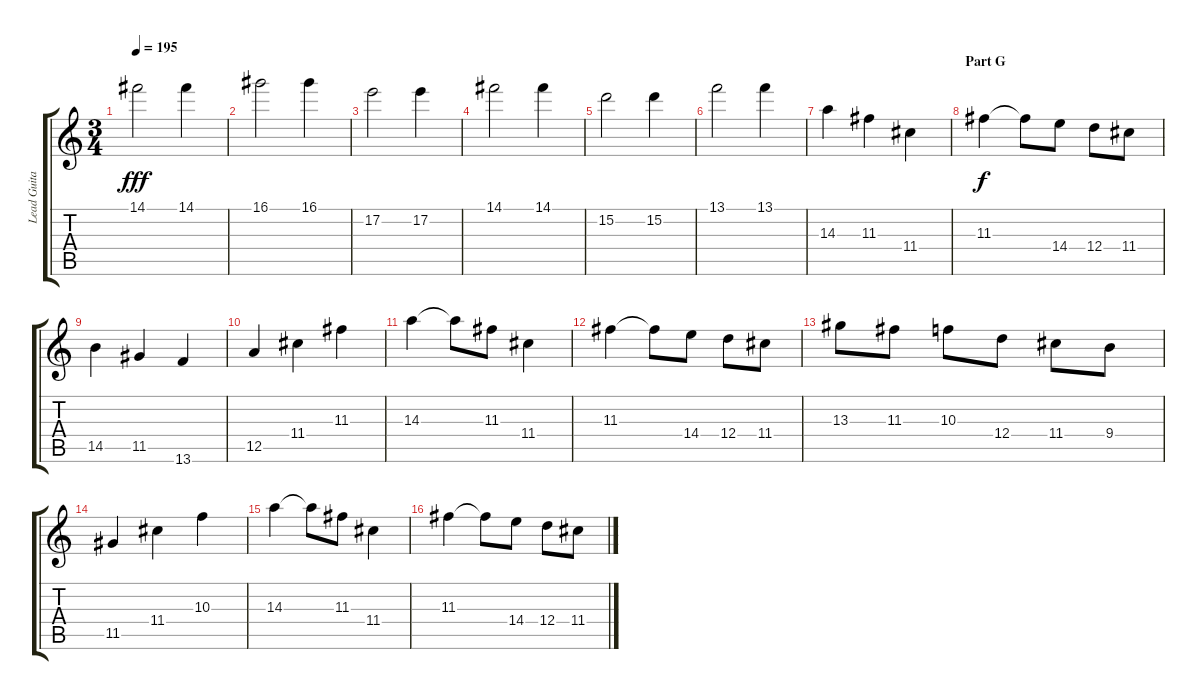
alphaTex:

\track ("Lead Guitar" "Lead Guita") {instrument distortionguitar}
\staff {score tabs}
\tuning (E4 B3 G3 D3 A2 E2) {hide}
\ts (3 4)
\tempo 195
\clef g2
\ks c
14.1.2{dy fff} 14.1.4 |
16.1.2 16.1.4 |
17.2.2 17.2.4 |
14.1.2 14.1.4 |
15.2.2 15.2.4 |
13.1.2 13.1.4 |
14.3.4{balance 0} 11.3.4 11.4.4 |
\section ("" "Part G")
11.3.4{dy f} 11.3{t}.8 14.4.8 12.4.8 11.4.8 |
14.5.4 11.5.4 13.6.4 |
12.5.4 11.4.4 11.3.4 |
14.3.4 14.3{t}.8 11.3.8 11.4.4 |
11.3.4 11.3{t}.8 14.4.8 12.4.8 11.4.8 |
13.3.8 11.3.8 10.3.8 12.4.8 11.4.8 9.4.8 |
11.5.4 11.4.4 10.3.4 |
14.3.4 14.3{t}.8 11.3.8 11.4.4 |
11.3.4 11.3{t}.8 14.4.8 12.4.8 11.4.8
